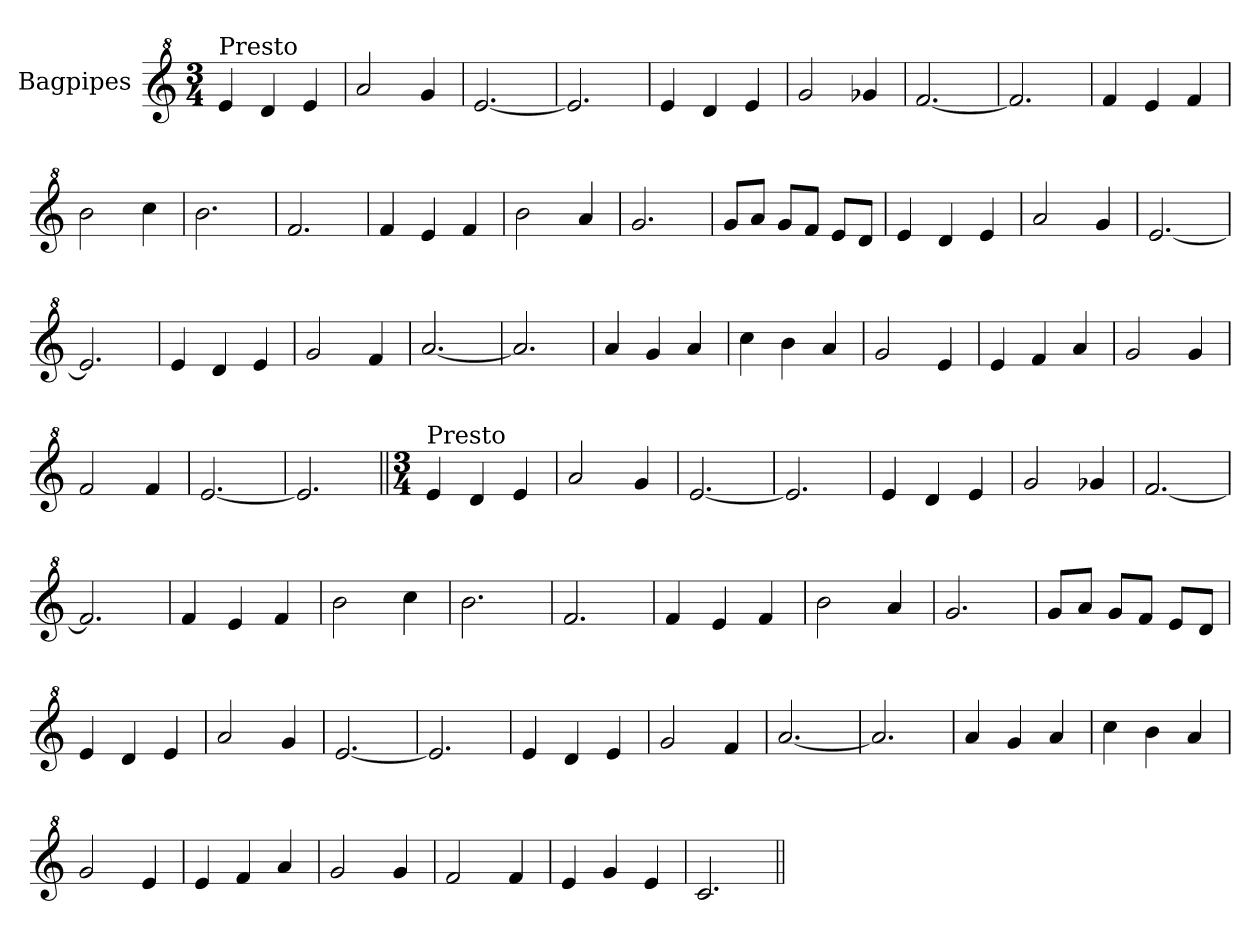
**kern
*part1
*staff1
*I"Bagpipes
*I'Bag
*clefG^2
*k[]
*M3/4
=1
!LO:TX:a:t=Presto
4ee
4dd
4ee
=
2aa
4gg
=
[2.ee
=
2.ee]
=
4ee
4dd
4ee
=
2gg
4gg-X
=
[2.ff
=
2.ff]
=
4ff
4ee
4ff
=
2bb
4ccc
=
2.bb
=
2.ff
=
4ff
4ee
4ff
=
2bb
4aa
=
2.gg
=
8ggL
8aaJ
8ggL
8ffJ
8eeL
8ddJ
=
4ee
4dd
4ee
=
2aa
4gg
=
[2.ee
=
2.ee]
=
4ee
4dd
4ee
=
2gg
4ff
=
[2.aa
=
2.aa]
=
4aa
4gg
4aa
=
4ccc
4bb
4aa
=
2gg
4ee
=
4ee
4ff
4aa
=
2gg
4gg
=
2ff
4ff
=
[2.ee
=
2.ee]
=||
*M3/4
!LO:TX:a:t=Presto
4ee
4dd
4ee
=
2aa
4gg
=
[2.ee
=
2.ee]
=
4ee
4dd
4ee
=
2gg
4gg-X
=
[2.ff
=
2.ff]
=
4ff
4ee
4ff
=
2bb
4ccc
=
2.bb
=
2.ff
=
4ff
4ee
4ff
=
2bb
4aa
=
2.gg
=
8ggL
8aaJ
8ggL
8ffJ
8eeL
8ddJ
=
4ee
4dd
4ee
=
2aa
4gg
=
[2.ee
=
2.ee]
=
4ee
4dd
4ee
=
2gg
4ff
=
[2.aa
=
2.aa]
=
4aa
4gg
4aa
=
4ccc
4bb
4aa
=
2gg
4ee
=
4ee
4ff
4aa
=
2gg
4gg
=
2ff
4ff
=
4ee
4gg
4ee
=
2.cc
=||
*-
